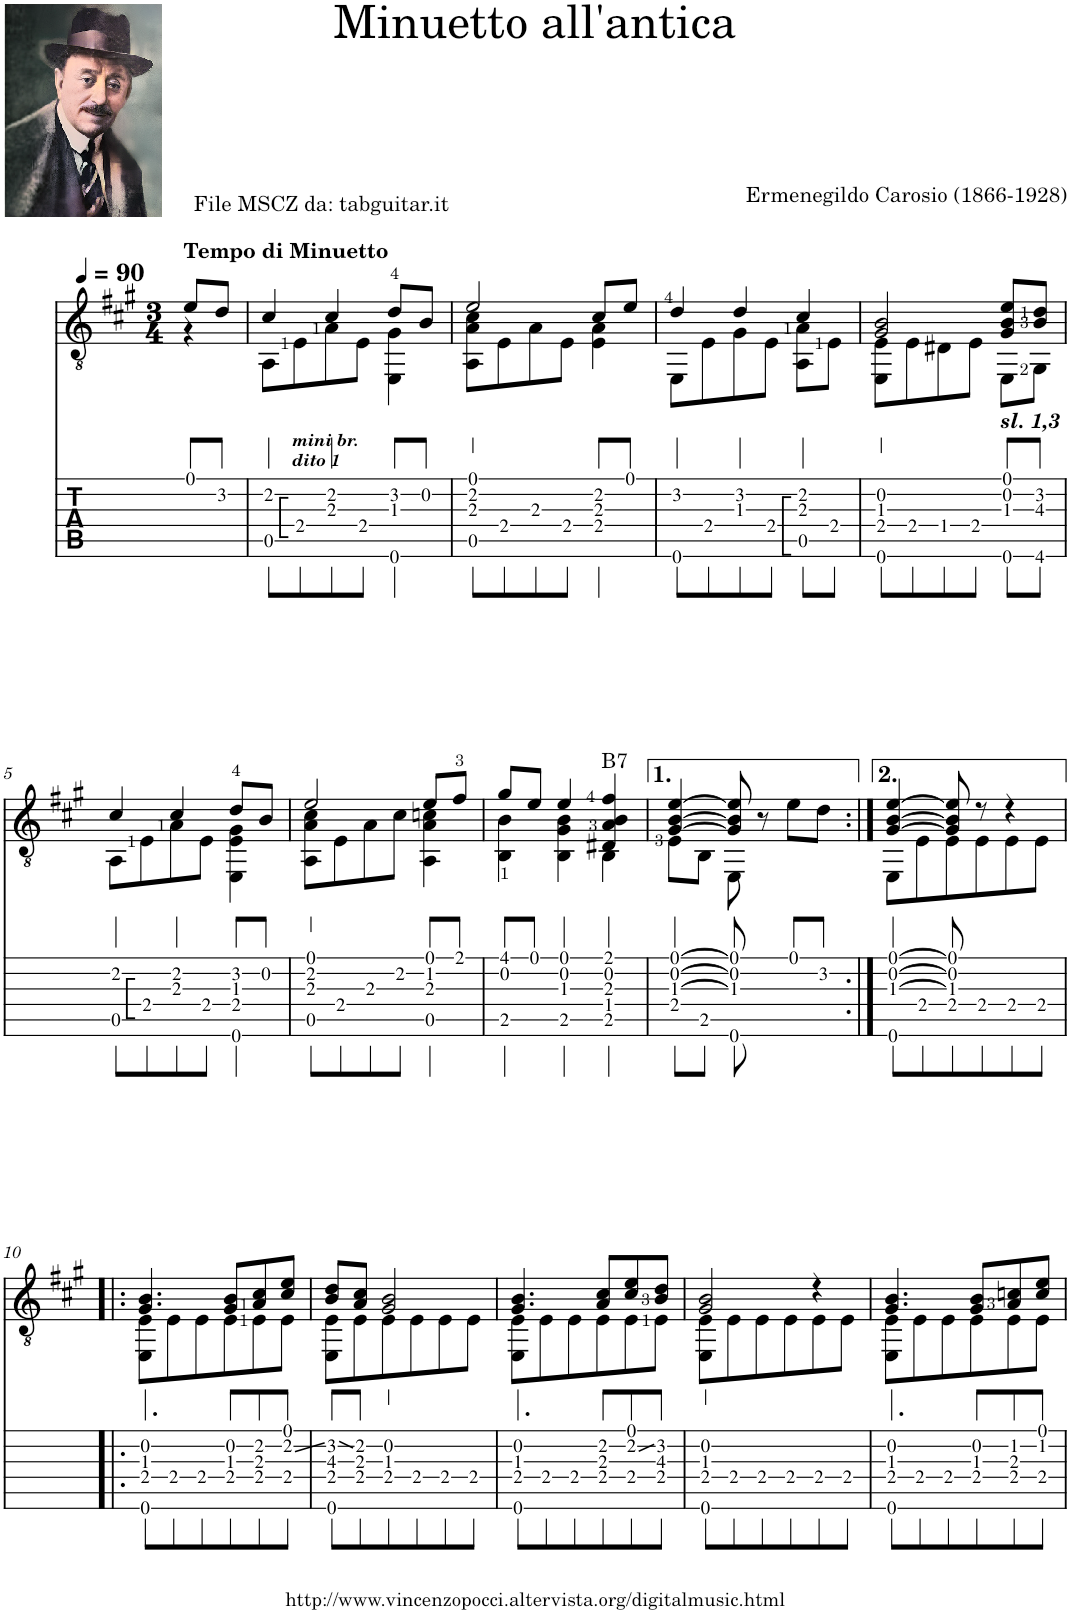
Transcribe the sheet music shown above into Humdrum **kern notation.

**kern	**kern
*part2	*part1
*staff2	*staff1
*I"Chitarra classica (Intavolatura)	*I"Classical Guitar
*stria6	*
*	*clefGv2
*k[f#c#g#]	*k[f#c#g#]
*M3/4	*M3/4
*MM90	*MM90
=	=
*^	*^
!	!	!LO:TX:a:t=Tempo di Minuetto	!
8e/L	4r	8e/L	4r
8d/J	.	8d/J	.
=1	=1	=1	=1
4c#/	8AA\L	4c#/	8AA\L
!	!LO:TX:a:Bi:t=mini br.	!	!
!	!LO:TX:a:t=dito 1	!	!
.	8E\	.	8E\
4c#/	8A\	4c#/	8A\
.	8E\J	.	8E\J
8d/L	4EE\ 4G#\	8d/L	4EE\ 4G#\
8B/J	.	8B/J	.
=2	=2	=2	=2
2e/	8AA\ 8A\ 8c#\L	2e/	8AA\ 8A\ 8c#\L
.	8E\	.	8E\
.	8A\	.	8A\
.	8E\J	.	8E\J
8c#/L	4E\ 4A\	8c#/L	4E\ 4A\
8e/J	.	8e/J	.
=3	=3	=3	=3
4d/	8EE\L	4d/	8EE\L
.	8E\	.	8E\
4d/	8G#\	4d/	8G#\
.	8E\J	.	8E\J
4c#/	8AA\ 8A\L	4c#/	8AA\ 8A\L
.	8E\J	.	8E\J
=4	=4	=4	=4
2G#/ 2B/	8EE\ 8E\L	2G#/ 2B/	8EE\ 8E\L
.	8E\	.	8E\
.	8D#X\	.	8D#X\
.	8E\J	.	8E\J
!LO:TX:a:Bi:t=sl. 1,3	!	!	!
8G#/ 8B/ 8e/L	8EE\L	8G#/ 8B/ 8e/L	8EE\L
8B/ 8d/J	8GG#\J	8B/ 8d/J	8GG#\J
!!LO:LB:g=z	!!
=5	=5	=5	=5
4c#/	8AA\L	4c#/	8AA\L
.	8E\	.	8E\
4c#/	8A\	4c#/	8A\
.	8E\J	.	8E\J
8d/L	4EE\ 4E\ 4G#\	8d/L	4EE\ 4E\ 4G#\
8B/J	.	8B/J	.
=6	=6	=6	=6
2e/	8AA\ 8A\ 8c#\L	2e/	8AA\ 8A\ 8c#\L
.	8E\	.	8E\
.	8A\	.	8A\
.	8c#\J	.	8c#\J
8e/L	4AA\ 4A\ 4cn\	8e/L	4AA\ 4A\ 4cn\
8f#/J	.	8f#/J	.
=7	=7	=7	=7
8g#/L	4BB\ 4B\	8g#/L	4BB\ 4B\
8e/J	.	8e/J	.
4e/	4BB\ 4G#\ 4B\	4e/	4BB\ 4G#\ 4B\
!	!	!LO:TX:a:t=B7	!
4D#X/ 4A/ 4B/ 4f#/	4BB\	4D#X/ 4A/ 4B/ 4f#/	4BB\
=8	=8	=8	=8
[4G#/ [4B/ [4e/	8E\L	[4G#/ [4B/ [4e/	8E\L
.	8BB\J	.	8BB\J
8G#/] 8B/] 8e/]	8EE\	8G#/] 8B/] 8e/]	8EE\
8r	4.ryy	8r	4.ryy
8e/L	.	8e\L	.
8d/J	.	8d\J	.
=9:|!	=9:|!	=9:|!	=9:|!
[4G#/ [4B/ [4e/	8EE\L	[4G#/ [4B/ [4e/	8EE\L
.	8E\	.	8E\
8G#/] 8B/] 8e/]	8E\	8G#/] 8B/] 8e/]	8E\
8r	8E\	8r	8E\
4r	8E\	4r	8E\
.	8E\J	.	8E\J
!!LO:LB:g=z	!!
=10!|:	=10!|:	=10!|:	=10!|:
4.G#/ 4.B/	8EE\ 8E\L	4.G#/ 4.B/	8EE\ 8E\L
.	8E\	.	8E\
.	8E\	.	8E\
8G#/ 8B/L	8E\	8G#/ 8B/L	8E\
8A/ 8c#/	8E\	8A/ 8c#/	8E\
8c#/ 8e/J	8E\J	8c#/ 8e/J	8E\J
=11	=11	=11	=11
8B/ 8d/L	8EE\ 8E\L	8B/ 8d/L	8EE\ 8E\L
8A/ 8c#/J	8E\	8A/ 8c#/J	8E\
2G#/ 2B/	8E\	2G#/ 2B/	8E\
.	8E\	.	8E\
.	8E\	.	8E\
.	8E\J	.	8E\J
=12	=12	=12	=12
4.G#/ 4.B/	8EE\ 8E\L	4.G#/ 4.B/	8EE\ 8E\L
.	8E\	.	8E\
.	8E\	.	8E\
8A/ 8c#/L	8E\	8A/ 8c#/L	8E\
8c#/ 8e/	8E\	8c#/ 8e/	8E\
8B/ 8d/J	8E\J	8B/ 8d/J	8E\J
=13	=13	=13	=13
2G#/ 2B/	8EE\ 8E\L	2G#/ 2B/	8EE\ 8E\L
.	8E\	.	8E\
.	8E\	.	8E\
.	8E\	.	8E\
4r	8E\	4r	8E\
.	8E\J	.	8E\J
=14	=14	=14	=14
4.G#/ 4.B/	8EE\ 8E\L	4.G#/ 4.B/	8EE\ 8E\L
.	8E\	.	8E\
.	8E\	.	8E\
8G#/ 8B/L	8E\	8G#/ 8B/L	8E\
8A/ 8cn/	8E\	8A/ 8cn/	8E\
8c/ 8e/J	8E\J	8c/ 8e/J	8E\J
*v	*v	*	*
*	*v	*v
=	=
*-	*-
